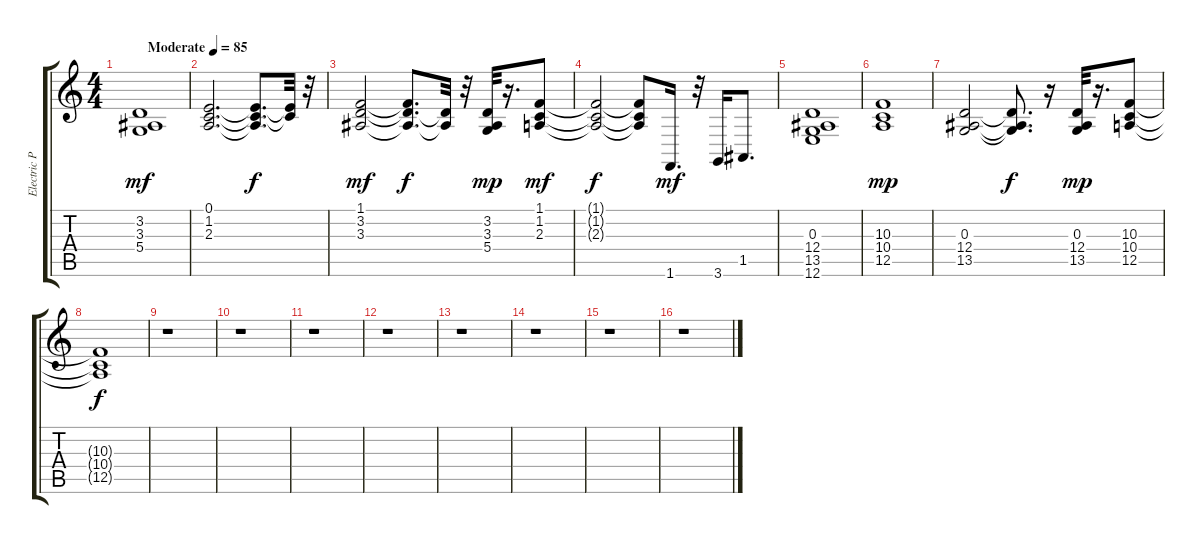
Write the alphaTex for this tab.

\track ("Electric Piano" "Electric P") {instrument electricpiano1}
\staff {score tabs}
\tuning (E4 B3 G3 D3 A2 E2) {hide}
\ts (4 4)
\tempo (85 "Moderate")
\clef g2
\ks c
(3.2 3.3 5.4).1{dy mf instrument electricpiano1} |
(0.1 1.2 2.3).2{d} (0.1{t} 1.2{t} 2.3{t}).8{d dy f} (0.1{t} 1.2{t}).32 r.32 |
(1.1 3.2 3.3).2{dy mf} (1.1{t} 3.2{t} 3.3{t}).8{d dy f} (3.2{t} 3.3{t}).32 r.32 (3.2 3.3 5.4).32{dy mp} r.16{d} (1.1 1.2 2.3).8{dy mf} |
(1.1{t} 1.2{t} 2.3{t}).2{dy f} (1.1{t} 1.2{t} 2.3{t}).8 1.6.16{d dy mf} r.32 3.6.16 1.5.8{d} |
(0.3 12.4 13.5 12.6).1 |
(10.3 10.4 12.5).1{dy mp} |
(0.3 12.4 13.5).2 (0.3{t} 12.4{t} 13.5{t}).8{d dy f} r.16 (0.3 12.4 13.5).32{dy mp} r.16{d} (10.3 10.4 12.5).8 |
(10.3{t} 10.4{t} 12.5{t}).1{dy f} |
r.1 |
r.1 |
r.1 |
r.1 |
r.1 |
r.1 |
r.1 |
r.1
